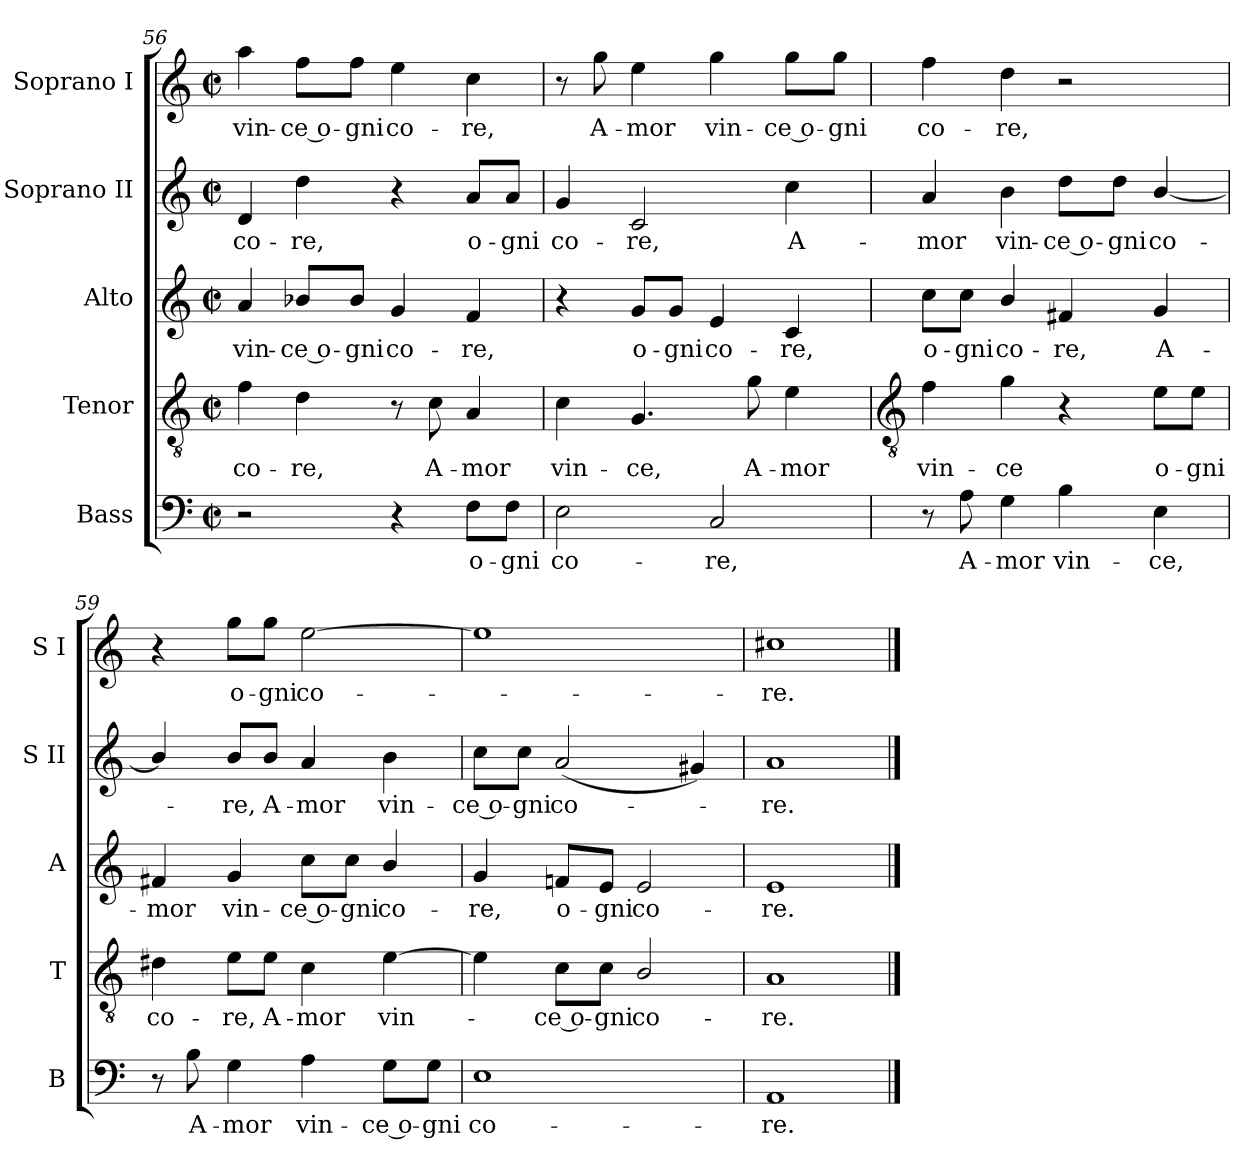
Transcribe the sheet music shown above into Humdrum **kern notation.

**kern	**text	**kern	**text	**kern	**text	**kern	**text	**kern	**text
*part5	*part5	*part4	*part4	*part3	*part3	*part2	*part2	*part1	*part1
*staff5	*staff5	*staff4	*staff4	*staff3	*staff3	*staff2	*staff2	*staff1	*staff1
*I"Bass	*	*I"Tenor	*	*I"Alto	*	*I"Soprano II	*	*I"Soprano I	*
*I'B	*	*I'T	*	*I'A	*	*I'S II	*	*I'S I	*
*clefF4	*	*clefGv2	*	*clefG2	*	*clefG2	*	*clefG2	*
*k[]	*	*k[]	*	*k[]	*	*k[]	*	*k[]	*
*C:	*	*C:	*	*C:	*	*C:	*	*C:	*
*M2/2	*	*M2/2	*	*M2/2	*	*M2/2	*	*M2/2	*
*met(c|)	*	*met(c|)	*	*met(c|)	*	*met(c|)	*	*met(c|)	*
=56	=56	=56	=56	=56	=56	=56	=56	=56	=56
!	!	!	!LO:LY:b	!	!LO:LY:b	!	!LO:LY:b	!	!LO:LY:b
2r	.	4f	co-	4a	vin-	4d	co-	4aa	vin-
!	!	!	!LO:LY:b	!	!LO:LY:b	!	!LO:LY:b	!	!LO:LY:b
.	.	4d	-re,	8b-X/L	-ce o-	4dd	-re,	8ff\L	-ce o-
!	!	!	!	!	!LO:LY:b	!	!	!	!LO:LY:b
.	.	.	.	8b-/J	-gni	.	.	8ff\J	-gni
!	!	!	!	!	!LO:LY:b	!	!	!	!LO:LY:b
4r	.	8r	.	4g	co-	4r	.	4ee	co-
!	!	!	!LO:LY:b	!	!	!	!	!	!
.	.	8c	A-	.	.	.	.	.	.
!	!LO:LY:b	!	!LO:LY:b	!	!LO:LY:b	!	!LO:LY:b	!	!LO:LY:b
8F\L	o-	4A	-mor	4f	-re,	8a/L	o-	4cc	-re,
!	!LO:LY:b	!	!	!	!	!	!LO:LY:b	!	!
8F\J	-gni	.	.	.	.	8a/J	-gni	.	.
=57	=57	=57	=57	=57	=57	=57	=57	=57	=57
!	!LO:LY:b	!	!LO:LY:b	!	!	!	!LO:LY:b	!	!
2E	co-	4c	vin-	4r	.	4g	co-	8r	.
!	!	!	!	!	!	!	!	!	!LO:LY:b
.	.	.	.	.	.	.	.	8gg	A-
!	!	!	!LO:LY:b	!	!LO:LY:b	!	!LO:LY:b	!	!LO:LY:b
.	.	4.G	-ce,	8g/L	o-	2c	-re,	4ee	-mor
!	!	!	!	!	!LO:LY:b	!	!	!	!
.	.	.	.	8g/J	-gni	.	.	.	.
!	!LO:LY:b	!	!	!	!LO:LY:b	!	!	!	!LO:LY:b
2C	-re,	.	.	4e	co-	.	.	4gg	vin-
!	!	!	!LO:LY:b	!	!	!	!	!	!
.	.	8g	A-	.	.	.	.	.	.
!	!	!	!LO:LY:b	!	!LO:LY:b	!	!LO:LY:b	!	!LO:LY:b
.	.	4e	-mor	4c	-re,	4cc	A-	8gg\L	-ce o-
!	!	!	!	!	!	!	!	!	!LO:LY:b
.	.	.	.	.	.	.	.	8gg\J	-gni
!!LO:LB:g=z
=58	=58	=58	=58	=58	=58	=58	=58	=58	=58
*	*	*clefGv2	*	*	*	*	*	*	*
!	!	!	!LO:LY:b	!	!LO:LY:b	!	!LO:LY:b	!	!LO:LY:b
8r	.	4f	vin-	8cc\L	o-	4a	-mor	4ff	co-
!	!LO:LY:b	!	!	!	!LO:LY:b	!	!	!	!
8A	A-	.	.	8cc\J	-gni	.	.	.	.
!	!LO:LY:b	!	!LO:LY:b	!	!LO:LY:b	!	!LO:LY:b	!	!LO:LY:b
4G	-mor	4g	-ce	4b/	co-	4b	vin-	4dd	-re,
!	!LO:LY:b	!	!	!	!LO:LY:b	!	!LO:LY:b	!	!
4B	vin-	4r	.	4f#X	-re,	8dd\L	-ce o-	2r	.
!	!	!	!	!	!	!	!LO:LY:b	!	!
.	.	.	.	.	.	8dd\J	-gni	.	.
!	!LO:LY:b	!	!LO:LY:b	!	!LO:LY:b	!	!LO:LY:b	!	!
4E	-ce,	8e\L	o-	4g	A-	[4b/	co-	.	.
!	!	!	!LO:LY:b	!	!	!	!	!	!
.	.	8e\J	-gni	.	.	.	.	.	.
=59	=59	=59	=59	=59	=59	=59	=59	=59	=59
!	!	!	!LO:LY:b	!	!LO:LY:b	!	!	!	!
8r	.	4d#X	co-	4f#X	-mor	4b/]	.	4r	.
!	!LO:LY:b	!	!	!	!	!	!	!	!
8B	A-	.	.	.	.	.	.	.	.
!	!LO:LY:b	!	!LO:LY:b	!	!LO:LY:b	!	!LO:LY:b	!	!LO:LY:b
4G	-mor	8e\L	-re,	4g	vin-	8b/L	re,	8gg\L	o-
!	!	!	!LO:LY:b	!	!	!	!LO:LY:b	!	!LO:LY:b
.	.	8e\J	A-	.	.	8b/J	A-	8gg\J	-gni
!	!LO:LY:b	!	!LO:LY:b	!	!LO:LY:b	!	!LO:LY:b	!	!LO:LY:b
4A	vin-	4c	-mor	8cc\L	-ce o-	4a	-mor	[2ee	co-
!	!	!	!	!	!LO:LY:b	!	!	!	!
.	.	.	.	8cc\J	-gni	.	.	.	.
!	!LO:LY:b	!	!LO:LY:b	!	!LO:LY:b	!	!LO:LY:b	!	!
8G\L	-ce o-	[4e	vin-	4b/	co-	4b	vin-	.	.
!	!LO:LY:b	!	!	!	!	!	!	!	!
8G\J	-gni	.	.	.	.	.	.	.	.
=60	=60	=60	=60	=60	=60	=60	=60	=60	=60
!	!LO:LY:b	!	!	!	!LO:LY:b	!	!LO:LY:b	!	!
1E	co-	4e]	.	4g	-re,	8cc\L	-ce o-	1ee]	.
!	!	!	!	!	!	!	!LO:LY:b	!	!
.	.	.	.	.	.	8cc\J	-gni	.	.
!	!	!	!LO:LY:b	!	!LO:LY:b	!	!LO:LY:b	!	!
.	.	8c\L	ce o-	8fn/L	o-	(<2a	co-	.	.
!	!	!	!LO:LY:b	!	!LO:LY:b	!	!	!	!
.	.	8c\J	-gni	8e/J	-gni	.	.	.	.
!	!	!	!LO:LY:b	!	!LO:LY:b	!	!	!	!
.	.	2B/	co-	2e	co-	.	.	.	.
.	.	.	.	.	.	4g#X)	.	.	.
=61	=61	=61	=61	=61	=61	=61	=61	=61	=61
!	!LO:LY:b	!	!LO:LY:b	!	!LO:LY:b	!	!LO:LY:b	!	!LO:LY:b
1AA	-re.	1A	-re.	1e	-re.	1a	re.	1cc#X	re.
==	==	==	==	==	==	==	==	==	==
*-	*-	*-	*-	*-	*-	*-	*-	*-	*-
